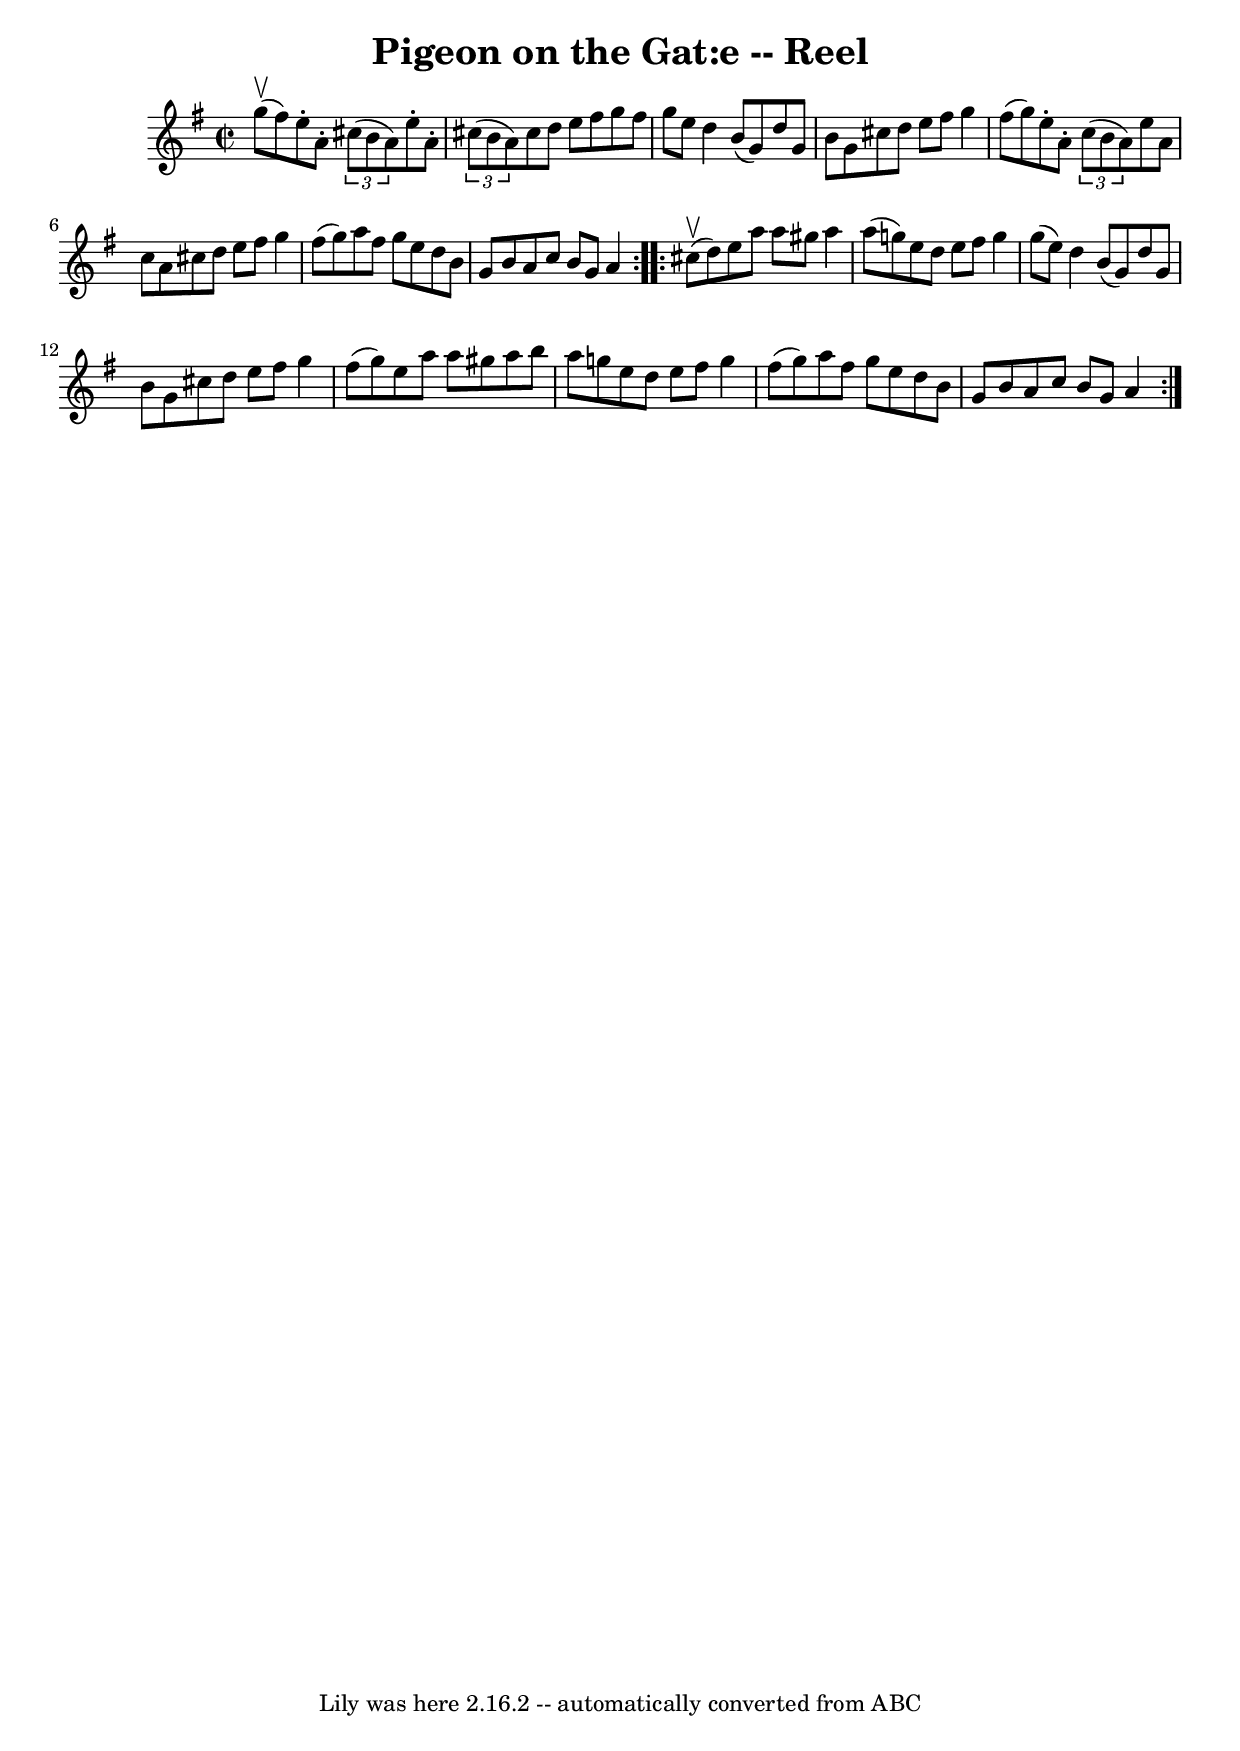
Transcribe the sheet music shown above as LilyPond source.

\version "2.16.2"
\include "Mammoth.ily"
\header {
  %% book = "Ryan's Mammoth Collection"
  crossRefNumber = "1"
  footnotes = "\\\\50"
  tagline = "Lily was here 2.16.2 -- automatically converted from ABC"
  title = "Pigeon on the Gat:e -- Reel"

}
voicedefault =  {



  \repeat volta 2 {

    \override Staff.TimeSignature #'style = #'C
    \time 2/2 
    \key a \dorian     g''8^\upbow(fis''8)  |
    e''8-.   
    a'8-.   \times 2/3 { cis''8 (b'8 a'8) 
			} e''8-. a'8-.   
    \times 2/3 { cis''8 (b'8 a'8)  	       }    |
    cis''8 d''8 e''8       fis''8 g''8 fis''8 g''8 e''8     |
    d''4 b'8 (g'8) d''8 g'8 b'8 g'8    |
    cis''8 d''8 e''8 fis''8      g''4 fis''8 (g''8)    |
    e''8-. a'8-.   \times 2/3 {   
      c''8 (b'8 a'8)      } e''8 a'8 c''8 a'8     |
    cis''8         d''8 e''8 fis''8 g''4 fis''8 (g''8)    |
    a''8         fis''8 g''8 e''8 d''8 b'8 g'8 b'8     |
    a'8 c''8   
    b'8 g'8 a'4    
  }     
  \repeat volta 2 {     cis''8^\upbow(d''8)   |
    e''8 a''8 a''8 gis''8 a''4 a''8 (g''!8)    |
    e''8 d''8 e''8 fis''8 g''4 g''8 (e''8)    |
    d''4 b'8 (g'8) d''8 g'8 b'8 g'8    |
         cis''8 d''8 e''8 fis''8 g''4 fis''8 (g''8)    |
         e''8 a''8 a''8 gis''8 a''8 b''8 a''8 g''!8     |
         e''8 d''8 e''8 fis''8 g''4 fis''8 (g''8)    |
    a''8      fis''8 g''8 e''8 d''8 b'8 g'8 b'8     |
    a'8    
    c''8 b'8 g'8 a'4    
  }   

}

\score{
  <<

    \context Staff="default"
    {
      \voicedefault 
      
    }

  >>
  \layout {
    
  }
  \midi {
  }

}
